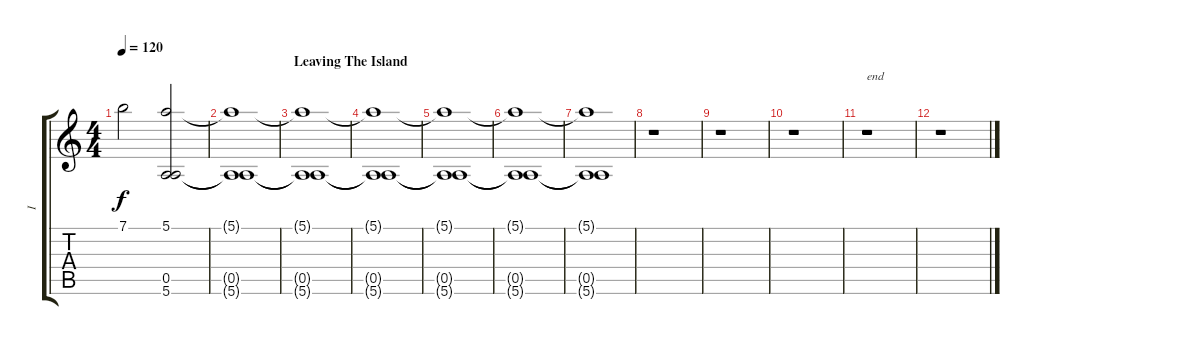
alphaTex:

\track ("I" "I") {instrument contrabass}
\staff {score tabs}
\tuning (E4 B3 G3 D3 A2 E2) {hide}
\ts (4 4)
\tempo 120
\clef g2
\ks c
7.1.2{dy f} (5.1 0.5 5.6).2 |
(5.1{t} 0.5{t} 5.6{t}).1 |
\section ("" "Leaving The Island")
(5.1{t} 0.5{t} 5.6{t}).1 |
(5.1{t} 0.5{t} 5.6{t}).1 |
(5.1{t} 0.5{t} 5.6{t}).1{volume 0} |
(5.1{t} 0.5{t} 5.6{t}).1 |
(5.1{t} 0.5{t} 5.6{t}).1 |
r.1 |
r.1 |
r.1 |
r.1{txt "end"} |
r.1
